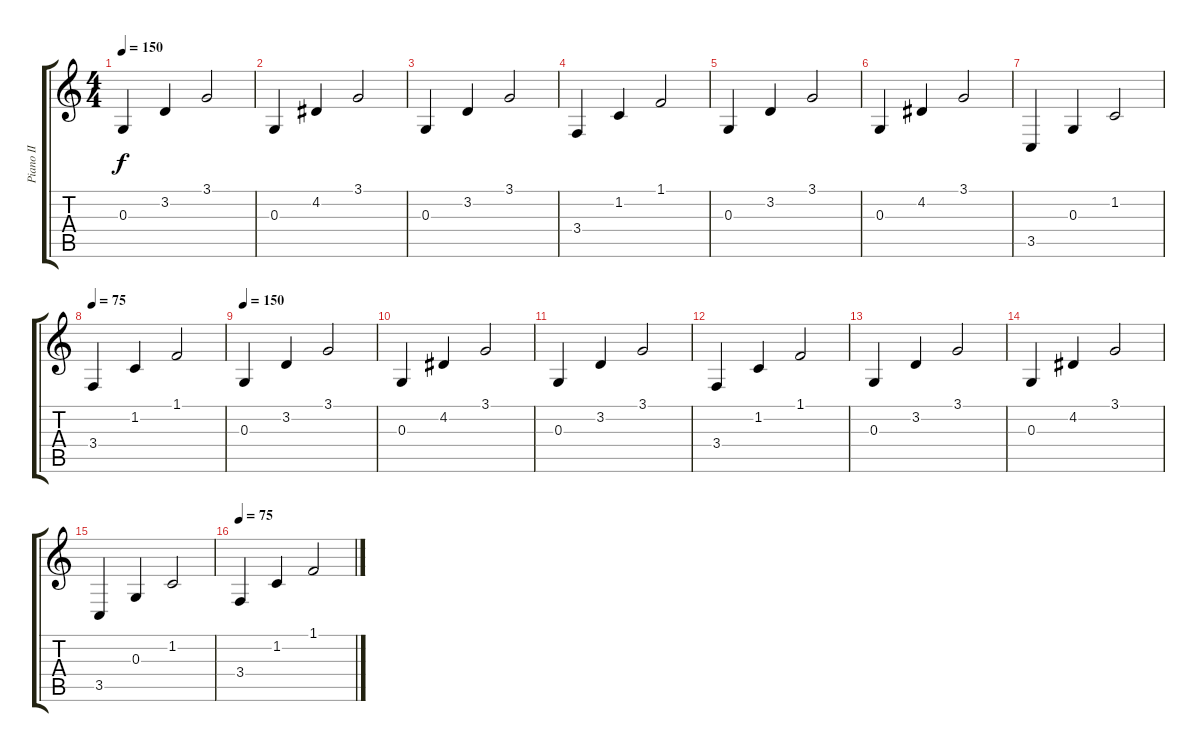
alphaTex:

\track ("Piano II" "Piano II") {instrument acousticgrandpiano}
\staff {score tabs}
\tuning (E4 B3 G3 D3 A2 E2) {hide}
\ts (4 4)
\tempo 150
\clef g2
\ks c
0.3.4{dy f instrument acousticgrandpiano} 3.2.4 3.1.2 |
0.3.4 4.2.4 3.1.2 |
0.3.4 3.2.4 3.1.2 |
3.4.4 1.2.4 1.1.2 |
0.3.4 3.2.4 3.1.2 |
0.3.4 4.2.4 3.1.2 |
3.5.4 0.3.4 1.2.2 |
\tempo 75
3.4.4 1.2.4 1.1.2 |
\tempo 150
0.3.4 3.2.4 3.1.2 |
0.3.4 4.2.4 3.1.2 |
0.3.4 3.2.4 3.1.2 |
3.4.4 1.2.4 1.1.2 |
0.3.4 3.2.4 3.1.2 |
0.3.4 4.2.4 3.1.2 |
3.5.4 0.3.4 1.2.2 |
\tempo 75
3.4.4 1.2.4 1.1.2
